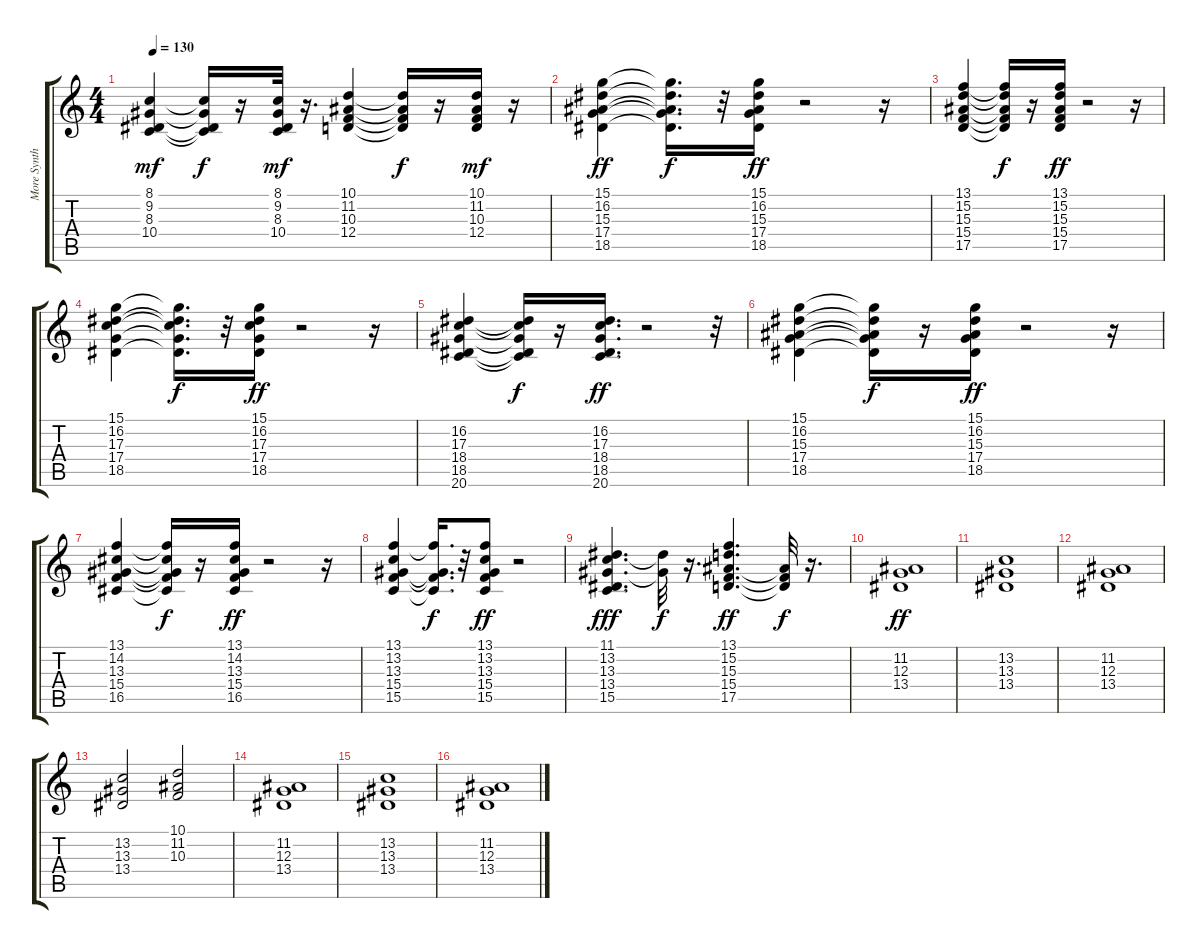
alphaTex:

\track ("More Synth" "More Synth") {instrument synthbrass1}
\staff {score tabs}
\tuning (E4 B3 G3 D3 A2 E2) {hide}
\ts (4 4)
\tempo 130
\clef g2
\ks c
(8.1 9.2 8.3 10.4).4{dy mf} (8.1{t} 9.2{t} 8.3{t} 10.4{t}).16{dy f} r.16 (8.1 9.2 8.3 10.4).32{dy mf} r.16{d} (10.1 11.2 10.3 12.4).4 (10.1{t} 11.2{t} 10.3{t} 12.4{t}).16{dy f} r.16 (10.1 11.2 10.3 12.4).16{dy mf} r.16 |
(15.1 16.2 15.3 17.4 18.5).4{dy ff} (15.1{t} 16.2{t} 15.3{t} 17.4{t} 18.5{t}).16{d dy f} r.32 (15.1 16.2 15.3 17.4 18.5).16{dy ff} r.2 r.16 |
(13.1 15.2 15.3 15.4 17.5).4 (13.1{t} 15.2{t} 15.3{t} 15.4{t} 17.5{t}).16{dy f} r.16 (13.1 15.2 15.3 15.4 17.5).16{dy ff} r.2 r.16 |
(15.1 16.2 17.3 17.4 18.5).4 (15.1{t} 16.2{t} 17.3{t} 17.4{t} 18.5{t}).16{d dy f} r.32 (15.1 16.2 17.3 17.4 18.5).16{dy ff} r.2 r.16 |
(16.2 17.3 18.4 18.5 20.6).4 (16.2{t} 17.3{t} 18.4{t} 18.5{t} 20.6{t}).16{dy f} r.16 (16.2 17.3 18.4 18.5 20.6).16{d dy ff} r.2 r.32 |
(15.1 16.2 15.3 17.4 18.5).4 (15.1{t} 16.2{t} 15.3{t} 17.4{t} 18.5{t}).16{dy f} r.16 (15.1 16.2 15.3 17.4 18.5).16{dy ff} r.2 r.16 |
(13.1 14.2 13.3 15.4 16.5).4 (13.1{t} 14.2{t} 13.3{t} 15.4{t} 16.5{t}).16{dy f} r.16 (13.1 14.2 13.3 15.4 16.5).16{dy ff} r.2 r.16 |
(13.1 13.2 13.3 15.4 15.5).4 (13.1{t} 13.3{t} 15.4{t} 15.5{t}).16{d dy f} r.32 (13.1 13.2 13.3 15.4 15.5).8{dy ff} r.2 |
(11.1 13.2 13.3 13.4 15.5).4{d dy fff} (11.1{t} 13.3{t}).32{dy f} r.16{d} (13.1 15.2 15.3 15.4 17.5).4{d dy ff} (15.3{t} 15.4{t} 17.5{t}).32{dy f} r.16{d} |
(11.2 12.3 13.4).1{dy ff} |
(13.2 13.3 13.4).1 |
(11.2 12.3 13.4).1 |
(13.2 13.3 13.4).2 (10.1 11.2 10.3).2 |
(11.2 12.3 13.4).1 |
(13.2 13.3 13.4).1 |
(11.2 12.3 13.4).1
